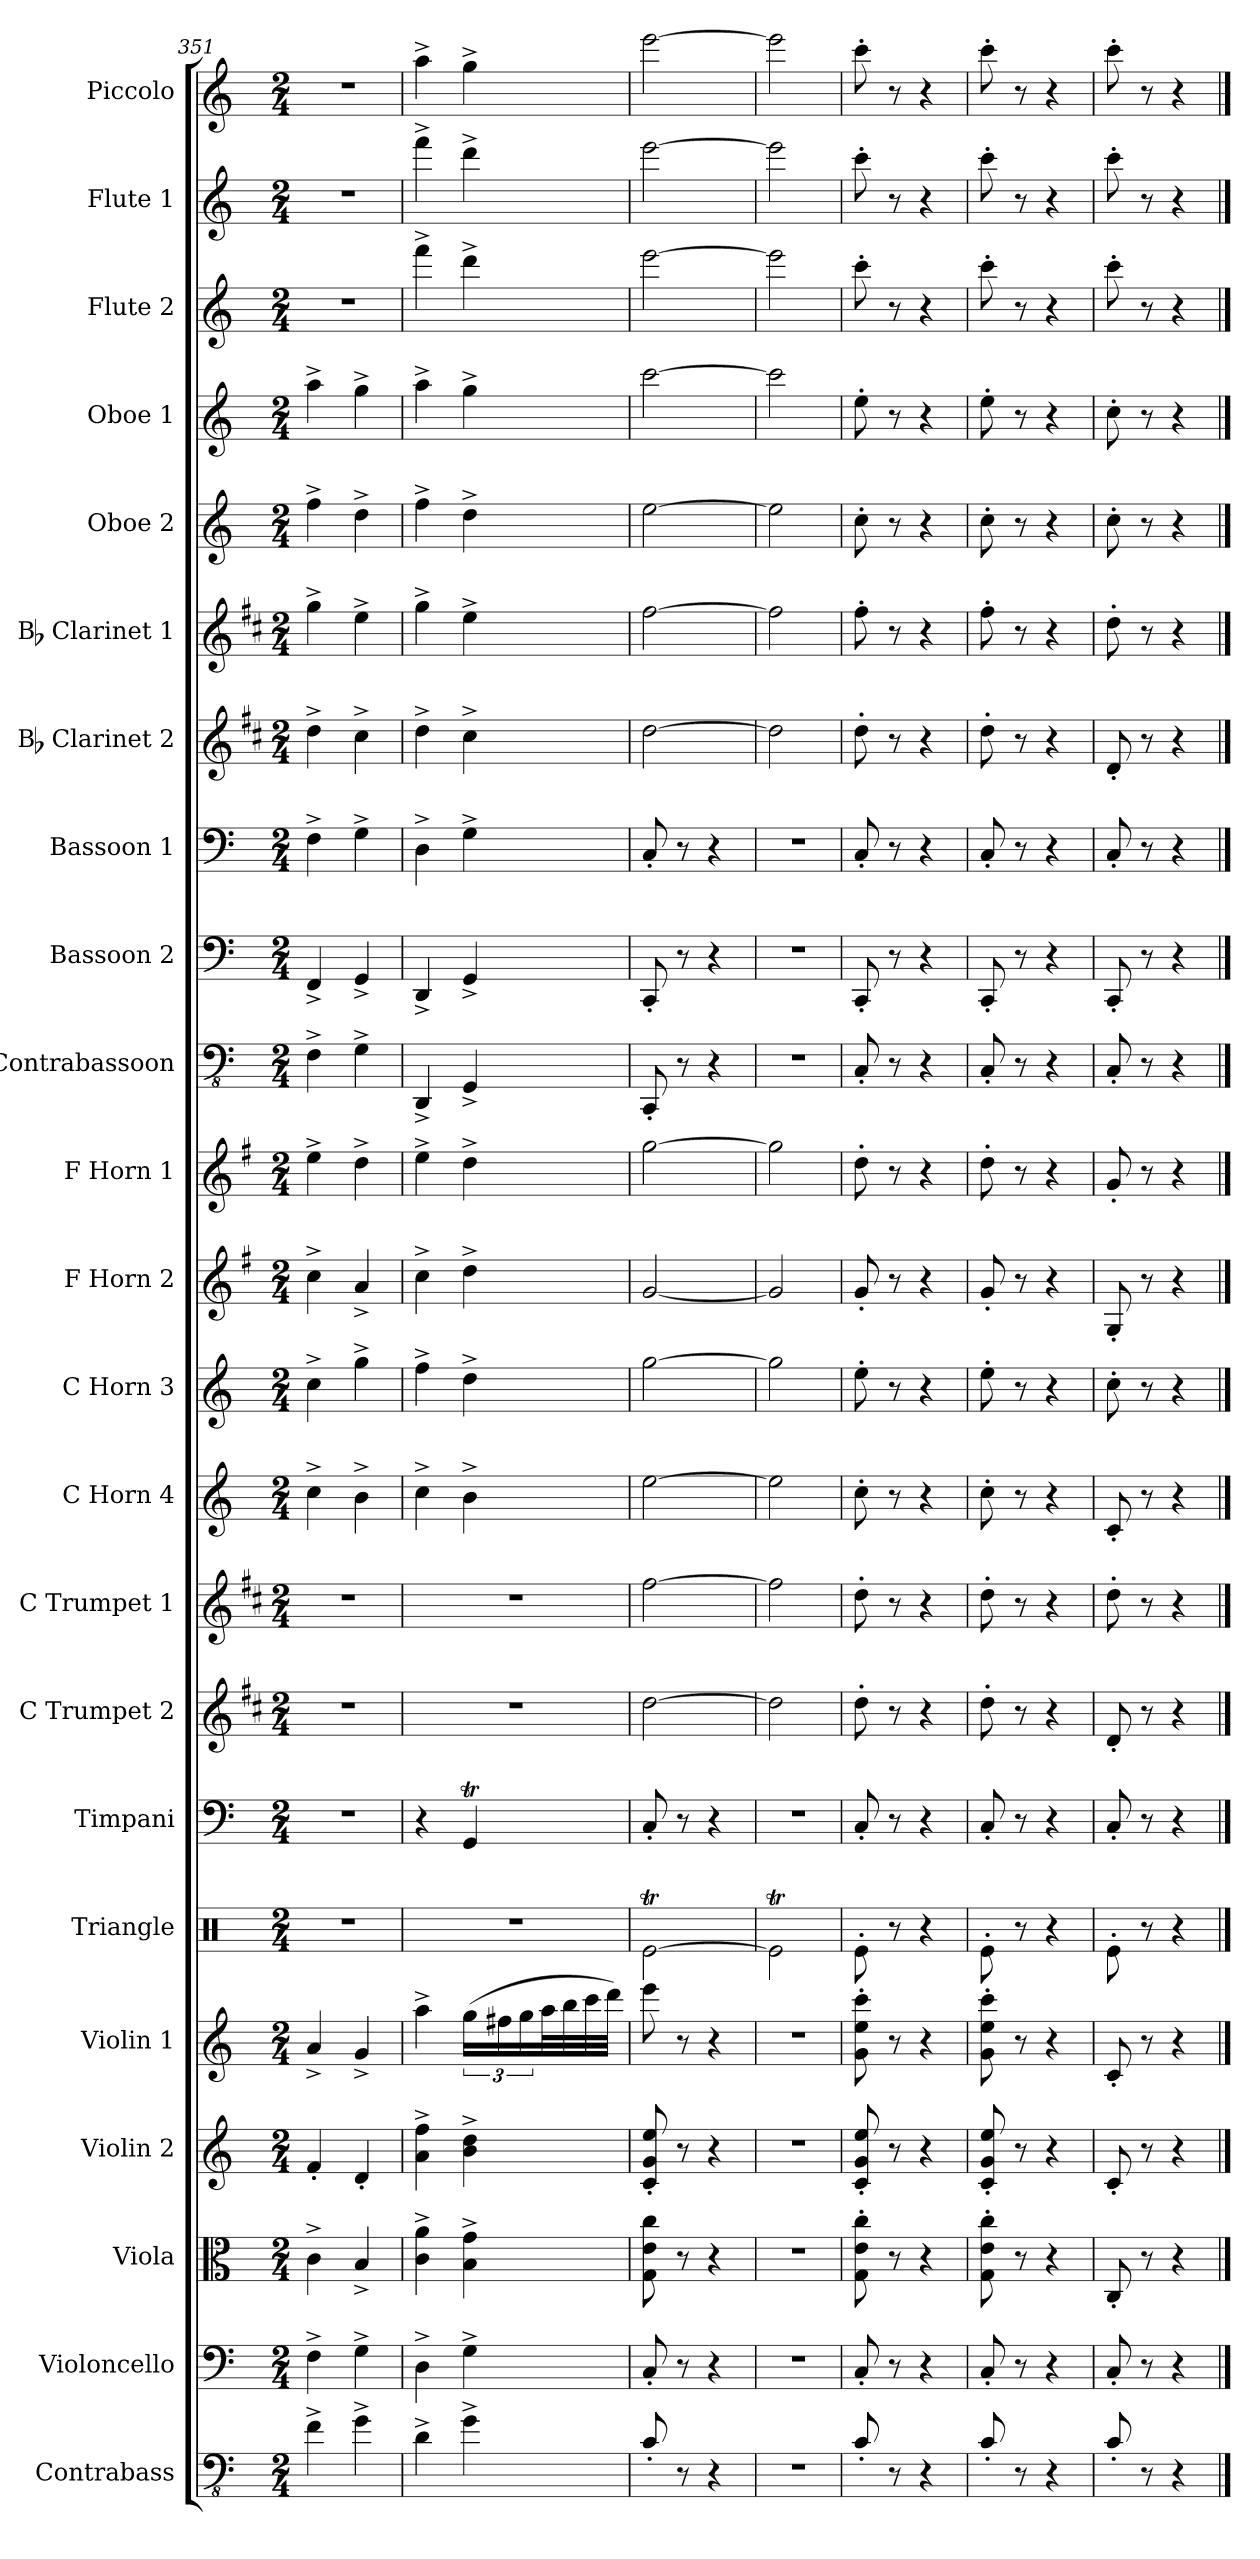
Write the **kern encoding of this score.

**kern	**kern	**kern	**kern	**kern	**kern	**kern	**kern	**kern	**kern	**kern	**kern	**kern	**kern	**kern	**kern	**kern	**kern	**kern	**kern	**kern	**kern	**kern
*part23	*part22	*part21	*part20	*part19	*part18	*part17	*part16	*part15	*part14	*part13	*part12	*part11	*part10	*part9	*part8	*part7	*part6	*part5	*part4	*part3	*part2	*part1
*staff23	*staff22	*staff21	*staff20	*staff19	*staff18	*staff17	*staff16	*staff15	*staff14	*staff13	*staff12	*staff11	*staff10	*staff9	*staff8	*staff7	*staff6	*staff5	*staff4	*staff3	*staff2	*staff1
*I"Contrabass	*I"Violoncello	*I"Viola	*I"Violin 2	*I"Violin 1	*I"Triangle	*I"Timpani	*I"C Trumpet 2	*I"C Trumpet 1	*I"C Horn 4	*I"C Horn 3	*I"F Horn 2	*I"F Horn 1	*I"Contrabassoon	*I"Bassoon 2	*I"Bassoon 1	*I"Bb Clarinet 2	*I"Bb Clarinet 1	*I"Oboe 2	*I"Oboe 1	*I"Flute 2	*I"Flute 1	*I"Piccolo
*I'Cb	*I'Vc	*I'Vla	*I'Vln 2	*I'Vln 1	*I'Tri	*I'Timp	*I'Tpt 2	*I'Tpt 1	*I'Hn 4	*I'Hn 3	*I'Hn 2	*I'Hn 1	*I'C Bsn	*I'Bsn 2	*I'Bsn 1	*I'Cl 2	*I'Cl 1	*I'Ob 2	*I'Ob 1	*I'Fl 2	*I'Fl 1	*I'Picc
*clefFv4	*clefF4	*clefC3	*clefG2	*clefG2	*clefX	*clefF4	*clefG2	*clefG2	*clefG2	*clefG2	*clefG2	*clefG2	*clefFv4	*clefF4	*clefF4	*clefG2	*clefG2	*clefG2	*clefG2	*clefG2	*clefG2	*clefG2
*ITrd7c12	*	*	*	*	*	*	*ITrd1c2	*ITrd1c2	*ITrd7c12	*ITrd7c12	*ITrd4c7	*ITrd4c7	*	*	*	*ITrd1c2	*ITrd1c2	*	*	*	*	*ITrd-7c-12
*k[]	*k[]	*k[]	*k[]	*k[]	*k[]	*k[]	*k[]	*k[]	*k[]	*k[]	*k[]	*k[]	*k[]	*k[]	*k[]	*k[]	*k[]	*k[]	*k[]	*k[]	*k[]	*k[]
*M2/4	*M2/4	*M2/4	*M2/4	*M2/4	*M2/4	*M2/4	*M2/4	*M2/4	*M2/4	*M2/4	*M2/4	*M2/4	*M2/4	*M2/4	*M2/4	*M2/4	*M2/4	*M2/4	*M2/4	*M2/4	*M2/4	*M2/4
=351	=351	=351	=351	=351	=351	=351	=351	=351	=351	=351	=351	=351	=351	=351	=351	=351	=351	=351	=351	=351	=351	=351
4FF^\	4F^\	4c^\	4f'/	4a^/	2r	2r	2r	2r	4c^\	4c^\	4f^\	4a^\	4FF^\	4FF^/	4F^\	4cc^\	4ff^\	4ff^\	4aa^\	2r	2r	2r
4GG^\	4G^\	4B^/	4d'/	4g^/	.	.	.	.	4B^\	4g^\	4d^/	4g^\	4GG^\	4GG^/	4G^\	4b^\	4dd^\	4dd^\	4gg^\	.	.	.
=352	=352	=352	=352	=352	=352	=352	=352	=352	=352	=352	=352	=352	=352	=352	=352	=352	=352	=352	=352	=352	=352	=352
4DD^\	4D^\	4c\^ 4a\^	4a\^ 4ff\^	4aa^\	2r	4r	2r	2r	4c^\	4f^\	4f^\	4a^\	4DDD^/	4DD^/	4D^\	4cc^\	4ff^\	4ff^\	4aa^\	4fff^\	4fff^\	4aaa^\
4GG^\	4G^\	4B\^ 4g\^	4b\^ 4dd\^	(24gg\LL	.	4GGT/	.	.	4B^\	4d^\	4g^\	4g^\	4GGG^/	4GG^/	4G^\	4b^\	4dd^\	4dd^\	4gg^\	4ddd^\	4ddd^\	4ggg^\
.	.	.	.	24ff#X\	.	.	.	.	.	.	.	.	.	.	.	.	.	.	.	.	.	.
.	.	.	.	24gg\	.	.	.	.	.	.	.	.	.	.	.	.	.	.	.	.	.	.
.	.	.	.	32aa\L	.	.	.	.	.	.	.	.	.	.	.	.	.	.	.	.	.	.
.	.	.	.	32bb\	.	.	.	.	.	.	.	.	.	.	.	.	.	.	.	.	.	.
.	.	.	.	32ccc\	.	.	.	.	.	.	.	.	.	.	.	.	.	.	.	.	.	.
.	.	.	.	32ddd\JJJ)	.	.	.	.	.	.	.	.	.	.	.	.	.	.	.	.	.	.
!!LO:PB:g=z
=353	=353	=353	=353	=353	=353	=353	=353	=353	=353	=353	=353	=353	=353	=353	=353	=353	=353	=353	=353	=353	=353	=353
8CC'/	8C'/	8G\ 8e\ 8cc\	8c/' 8g/' 8ee/'	8eee\	[2Ret\	8C'/	[2cc\	[2ee\	[2e\	[2g\	[2c/	[2cc\	8CCC'/	8CC'/	8C'/	[2cc\	[2ee\	[2ee\	[2ccc\	[2eee\	[2eee\	[2eeee\
8r	8r	8r	8r	8r	.	8r	.	.	.	.	.	.	8r	8r	8r	.	.	.	.	.	.	.
4r	4r	4r	4r	4r	.	4r	.	.	.	.	.	.	4r	4r	4r	.	.	.	.	.	.	.
=354	=354	=354	=354	=354	=354	=354	=354	=354	=354	=354	=354	=354	=354	=354	=354	=354	=354	=354	=354	=354	=354	=354
2r	2r	2r	2r	2r	2Ret\]	2r	2cc\]	2ee\]	2e\]	2g\]	2c/]	2cc\]	2r	2r	2r	2cc\]	2ee\]	2ee\]	2ccc\]	2eee\]	2eee\]	2eeee\]
=355	=355	=355	=355	=355	=355	=355	=355	=355	=355	=355	=355	=355	=355	=355	=355	=355	=355	=355	=355	=355	=355	=355
8CC'/	8C'/	8G\' 8e\' 8cc\'	8c/' 8g/' 8ee/'	8g\' 8ee\' 8ccc\'	8Re'\	8C'/	8cc'\	8cc'\	8c'\	8e'\	8c'/	8g'\	8CC'/	8CC'/	8C'/	8cc'\	8ee'\	8cc'\	8ee'\	8ccc'\	8ccc'\	8cccc'\
8r	8r	8r	8r	8r	8r	8r	8r	8r	8r	8r	8r	8r	8r	8r	8r	8r	8r	8r	8r	8r	8r	8r
4r	4r	4r	4r	4r	4r	4r	4r	4r	4r	4r	4r	4r	4r	4r	4r	4r	4r	4r	4r	4r	4r	4r
=356	=356	=356	=356	=356	=356	=356	=356	=356	=356	=356	=356	=356	=356	=356	=356	=356	=356	=356	=356	=356	=356	=356
8CC'/	8C'/	8G\' 8e\' 8cc\'	8c/' 8g/' 8ee/'	8g\' 8ee\' 8ccc\'	8Re'\	8C'/	8cc'\	8cc'\	8c'\	8e'\	8c'/	8g'\	8CC'/	8CC'/	8C'/	8cc'\	8ee'\	8cc'\	8ee'\	8ccc'\	8ccc'\	8cccc'\
8r	8r	8r	8r	8r	8r	8r	8r	8r	8r	8r	8r	8r	8r	8r	8r	8r	8r	8r	8r	8r	8r	8r
4r	4r	4r	4r	4r	4r	4r	4r	4r	4r	4r	4r	4r	4r	4r	4r	4r	4r	4r	4r	4r	4r	4r
=357	=357	=357	=357	=357	=357	=357	=357	=357	=357	=357	=357	=357	=357	=357	=357	=357	=357	=357	=357	=357	=357	=357
8CC'/	8C'/	8C'/	8c'/	8c'/	8Re'\	8C'/	8c'/	8cc'\	8C'/	8c'\	8C'/	8c'/	8CC'/	8CC'/	8C'/	8c'/	8cc'\	8cc'\	8cc'\	8ccc'\	8ccc'\	8cccc'\
8r	8r	8r	8r	8r	8r	8r	8r	8r	8r	8r	8r	8r	8r	8r	8r	8r	8r	8r	8r	8r	8r	8r
4r	4r	4r	4r	4r	4r	4r	4r	4r	4r	4r	4r	4r	4r	4r	4r	4r	4r	4r	4r	4r	4r	4r
==	==	==	==	==	==	==	==	==	==	==	==	==	==	==	==	==	==	==	==	==	==	==
*-	*-	*-	*-	*-	*-	*-	*-	*-	*-	*-	*-	*-	*-	*-	*-	*-	*-	*-	*-	*-	*-	*-
